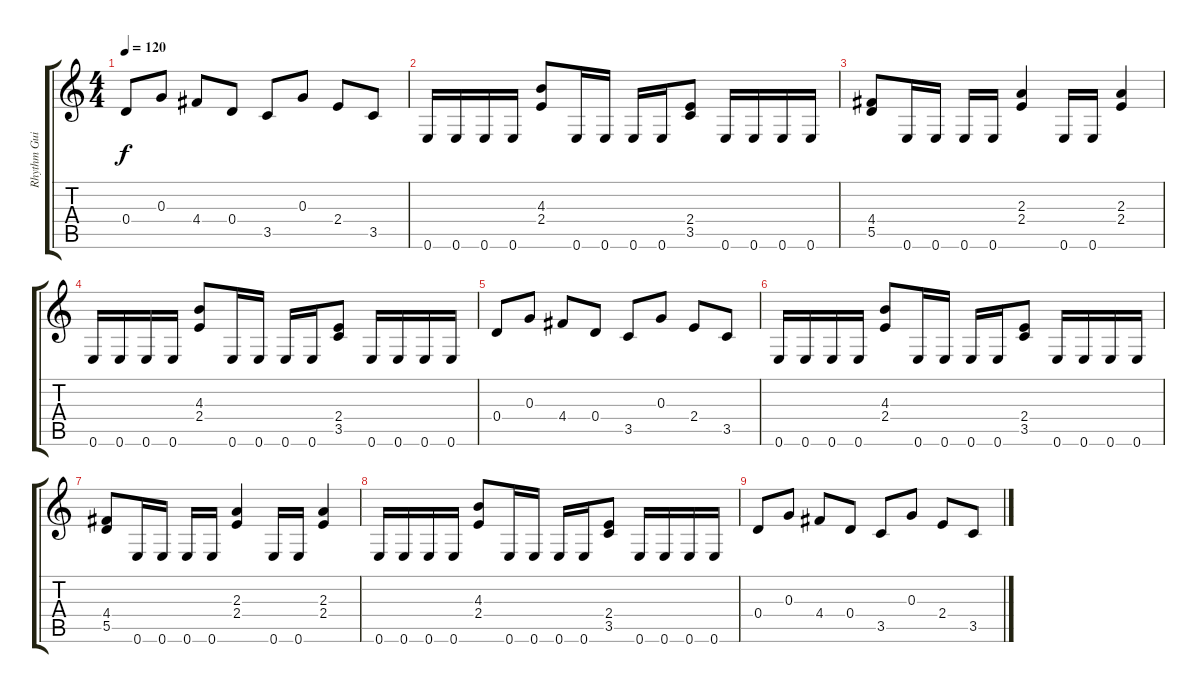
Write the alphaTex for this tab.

\track ("Rhythm Guitar" "Rhythm Gui") {instrument distortionguitar}
\staff {score tabs}
\tuning (E4 B3 G3 D3 A2 E2) {hide}
\ts (4 4)
\tempo 120
\clef g2
\ks c
0.4.8{dy f volume 8} 0.3.8{volume 8} 4.4.8{volume 8} 0.4.8{volume 7} 3.5.8 0.3.8{volume 7} 2.4.8{volume 7} 3.5.8{volume 7} |
0.6.16{volume 7} 0.6.16{volume 7} 0.6.16 0.6.16 (4.3 2.4).8{volume 7} 0.6.16{volume 6} 0.6.16 0.6.16{volume 6} 0.6.16 (2.4 3.5).8{volume 6} 0.6.16{volume 6} 0.6.16 0.6.16 0.6.16{volume 6} |
(4.4 5.5).8 0.6.16{volume 6} 0.6.16{volume 6} 0.6.16 0.6.16{volume 6} (2.3 2.4).4 0.6.16{volume 5} 0.6.16 (2.3 2.4).4{volume 5} |
0.6.16{volume 5} 0.6.16 0.6.16{volume 5} 0.6.16 (4.3 2.4).8 0.6.16{volume 5} 0.6.16{volume 5} 0.6.16 0.6.16{volume 4} (2.4 3.5).8 0.6.16{volume 4} 0.6.16{volume 4} 0.6.16 0.6.16 |
0.4.8{volume 4} 0.3.8{volume 4} 4.4.8{volume 4} 0.4.8{volume 4} 3.5.8 0.3.8{volume 4} 2.4.8{volume 4} 3.5.8{volume 3} |
0.6.16{volume 3} 0.6.16{volume 3} 0.6.16 0.6.16 (4.3 2.4).8{volume 3} 0.6.16{volume 3} 0.6.16 0.6.16{volume 3} 0.6.16 (2.4 3.5).8{volume 3} 0.6.16{volume 2} 0.6.16 0.6.16 0.6.16{volume 2} |
(4.4 5.5).8 0.6.16{volume 2} 0.6.16{volume 2} 0.6.16 0.6.16{volume 2} (2.3 2.4).4 0.6.16{volume 2} 0.6.16 (2.3 2.4).4{volume 2} |
0.6.16{volume 1} 0.6.16 0.6.16{volume 1} 0.6.16 (4.3 2.4).8 0.6.16{volume 1} 0.6.16{volume 1} 0.6.16 0.6.16{volume 1} (2.4 3.5).8 0.6.16{volume 1} 0.6.16{volume 1} 0.6.16 0.6.16 |
0.4.8{volume 0} 0.3.8{volume 0} 4.4.8{volume 0} 0.4.8{volume 0} 3.5.8{volume 0} 0.3.8 2.4.8 3.5.8
